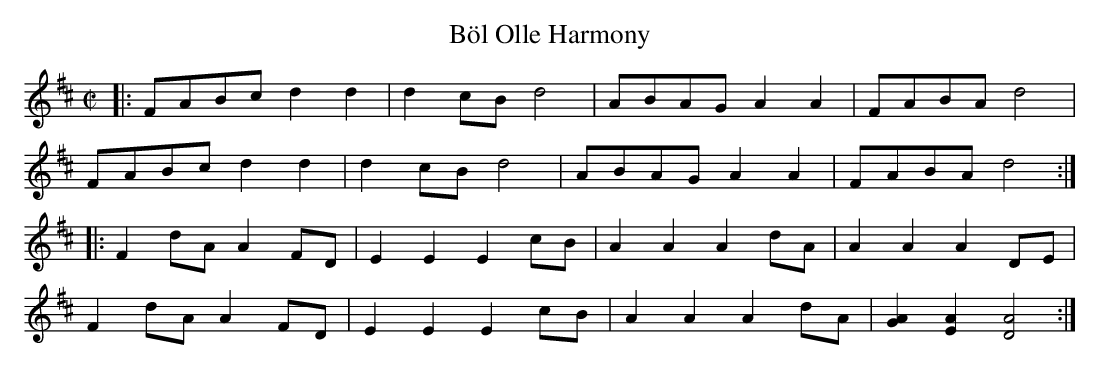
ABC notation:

X:1
T:B\"ol Olle Harmony
M:C|
L:1/8
K:Bm
|:FABc d2d2| d2 cB d4| ABAG A2A2| FABA d4|
FABc d2d2| d2 cB d4| ABAG A2A2| FABA d4:|
|:F2 dA A2 FD| E2E2E2 cB| A2A2A2 dA| A2A2A2 DE|
F2 dA A2 FD| E2E2E2 cB| A2A2A2 dA|[G2A2] [A2E2] [A4D4]:|
